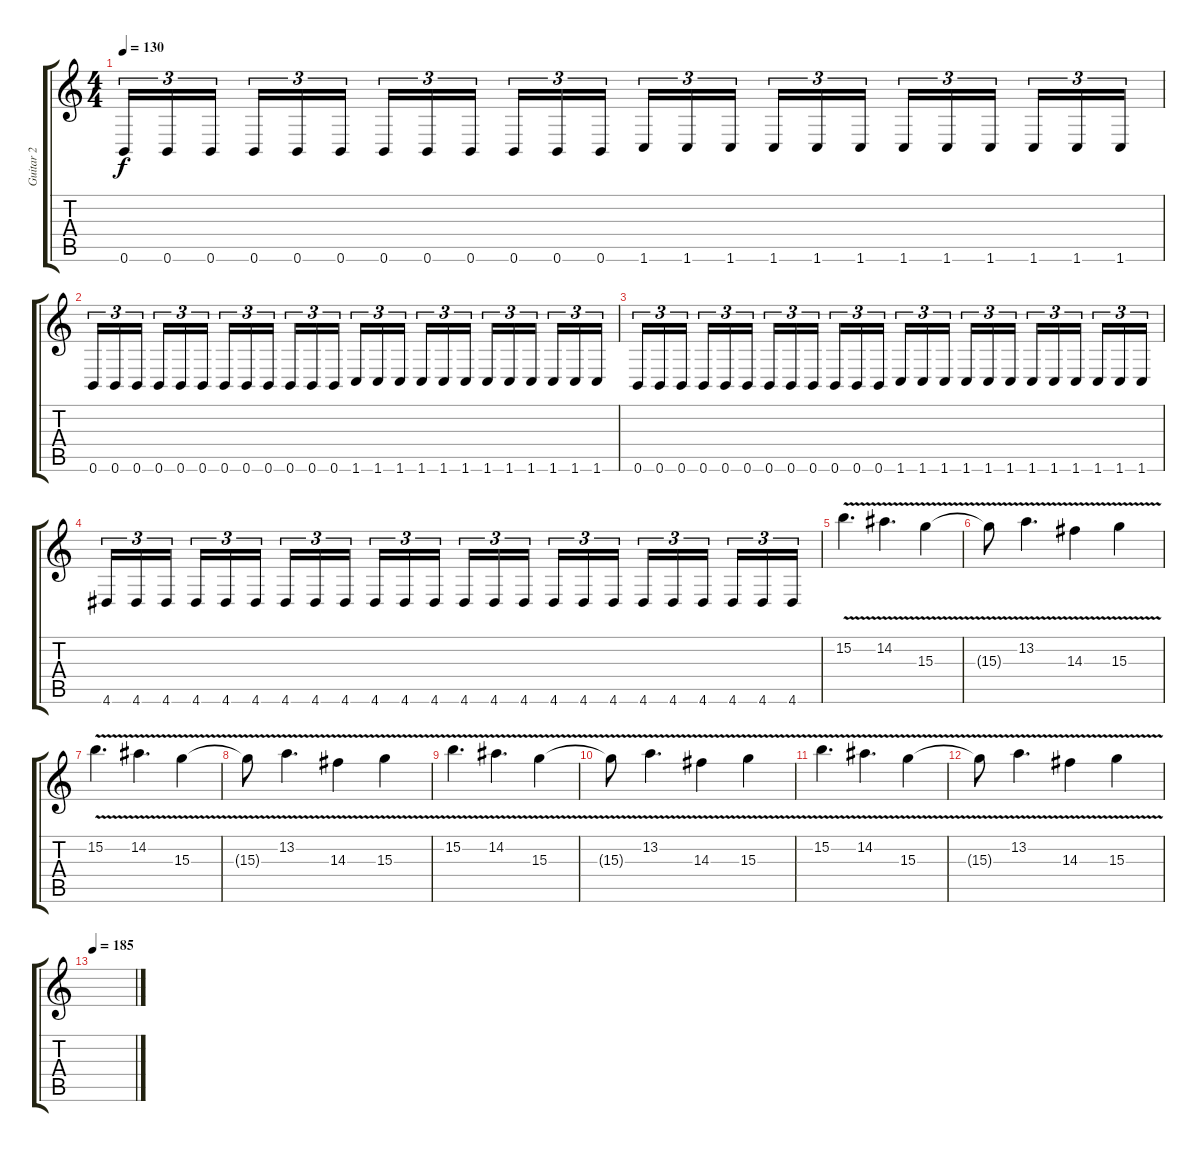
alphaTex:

\track ("Guitar 2" "Guitar 2") {instrument overdrivenguitar}
\staff {score tabs}
\tuning (Db4 Ab3 E3 B2 Gb2 B1) {hide}
\ts (4 4)
\tempo 130
\clef g2
\ks c
0.6.16{tu (3 2) dy f} 0.6.16{tu (3 2)} 0.6.16{tu (3 2) beam splitsecondary} 0.6.16{tu (3 2)} 0.6.16{tu (3 2)} 0.6.16{tu (3 2)} 0.6.16{tu (3 2)} 0.6.16{tu (3 2)} 0.6.16{tu (3 2) beam splitsecondary} 0.6.16{tu (3 2)} 0.6.16{tu (3 2)} 0.6.16{tu (3 2)} 1.6.16{tu (3 2)} 1.6.16{tu (3 2)} 1.6.16{tu (3 2) beam splitsecondary} 1.6.16{tu (3 2)} 1.6.16{tu (3 2)} 1.6.16{tu (3 2)} 1.6.16{tu (3 2)} 1.6.16{tu (3 2)} 1.6.16{tu (3 2) beam splitsecondary} 1.6.16{tu (3 2)} 1.6.16{tu (3 2)} 1.6.16{tu (3 2)} |
0.6.16{tu (3 2)} 0.6.16{tu (3 2)} 0.6.16{tu (3 2) beam splitsecondary} 0.6.16{tu (3 2)} 0.6.16{tu (3 2)} 0.6.16{tu (3 2)} 0.6.16{tu (3 2)} 0.6.16{tu (3 2)} 0.6.16{tu (3 2) beam splitsecondary} 0.6.16{tu (3 2)} 0.6.16{tu (3 2)} 0.6.16{tu (3 2)} 1.6.16{tu (3 2)} 1.6.16{tu (3 2)} 1.6.16{tu (3 2) beam splitsecondary} 1.6.16{tu (3 2)} 1.6.16{tu (3 2)} 1.6.16{tu (3 2)} 1.6.16{tu (3 2)} 1.6.16{tu (3 2)} 1.6.16{tu (3 2) beam splitsecondary} 1.6.16{tu (3 2)} 1.6.16{tu (3 2)} 1.6.16{tu (3 2)} |
0.6.16{tu (3 2)} 0.6.16{tu (3 2)} 0.6.16{tu (3 2) beam splitsecondary} 0.6.16{tu (3 2)} 0.6.16{tu (3 2)} 0.6.16{tu (3 2)} 0.6.16{tu (3 2)} 0.6.16{tu (3 2)} 0.6.16{tu (3 2) beam splitsecondary} 0.6.16{tu (3 2)} 0.6.16{tu (3 2)} 0.6.16{tu (3 2)} 1.6.16{tu (3 2)} 1.6.16{tu (3 2)} 1.6.16{tu (3 2) beam splitsecondary} 1.6.16{tu (3 2)} 1.6.16{tu (3 2)} 1.6.16{tu (3 2)} 1.6.16{tu (3 2)} 1.6.16{tu (3 2)} 1.6.16{tu (3 2) beam splitsecondary} 1.6.16{tu (3 2)} 1.6.16{tu (3 2)} 1.6.16{tu (3 2)} |
4.6.16{tu (3 2)} 4.6.16{tu (3 2)} 4.6.16{tu (3 2) beam splitsecondary} 4.6.16{tu (3 2)} 4.6.16{tu (3 2)} 4.6.16{tu (3 2)} 4.6.16{tu (3 2)} 4.6.16{tu (3 2)} 4.6.16{tu (3 2) beam splitsecondary} 4.6.16{tu (3 2)} 4.6.16{tu (3 2)} 4.6.16{tu (3 2)} 4.6.16{tu (3 2)} 4.6.16{tu (3 2)} 4.6.16{tu (3 2) beam splitsecondary} 4.6.16{tu (3 2)} 4.6.16{tu (3 2)} 4.6.16{tu (3 2)} 4.6.16{tu (3 2)} 4.6.16{tu (3 2)} 4.6.16{tu (3 2) beam splitsecondary} 4.6.16{tu (3 2)} 4.6.16{tu (3 2)} 4.6.16{tu (3 2)} |
15.2{v}.4{d} 14.2{v}.4{d} 15.3{v}.4 |
15.3{t}.8 13.2{v}.4{d} 14.3{v}.4 15.3{v}.4 |
15.2{v}.4{d} 14.2{v}.4{d} 15.3{v}.4 |
15.3{t}.8 13.2{v}.4{d} 14.3{v}.4 15.3{v}.4 |
15.2{v}.4{d} 14.2{v}.4{d} 15.3{v}.4 |
15.3{t}.8 13.2{v}.4{d} 14.3{v}.4 15.3{v}.4 |
15.2{v}.4{d} 14.2{v}.4{d} 15.3{v}.4 |
15.3{t}.8 13.2{v}.4{d} 14.3{v}.4 15.3{v}.4 |
\tempo 185
